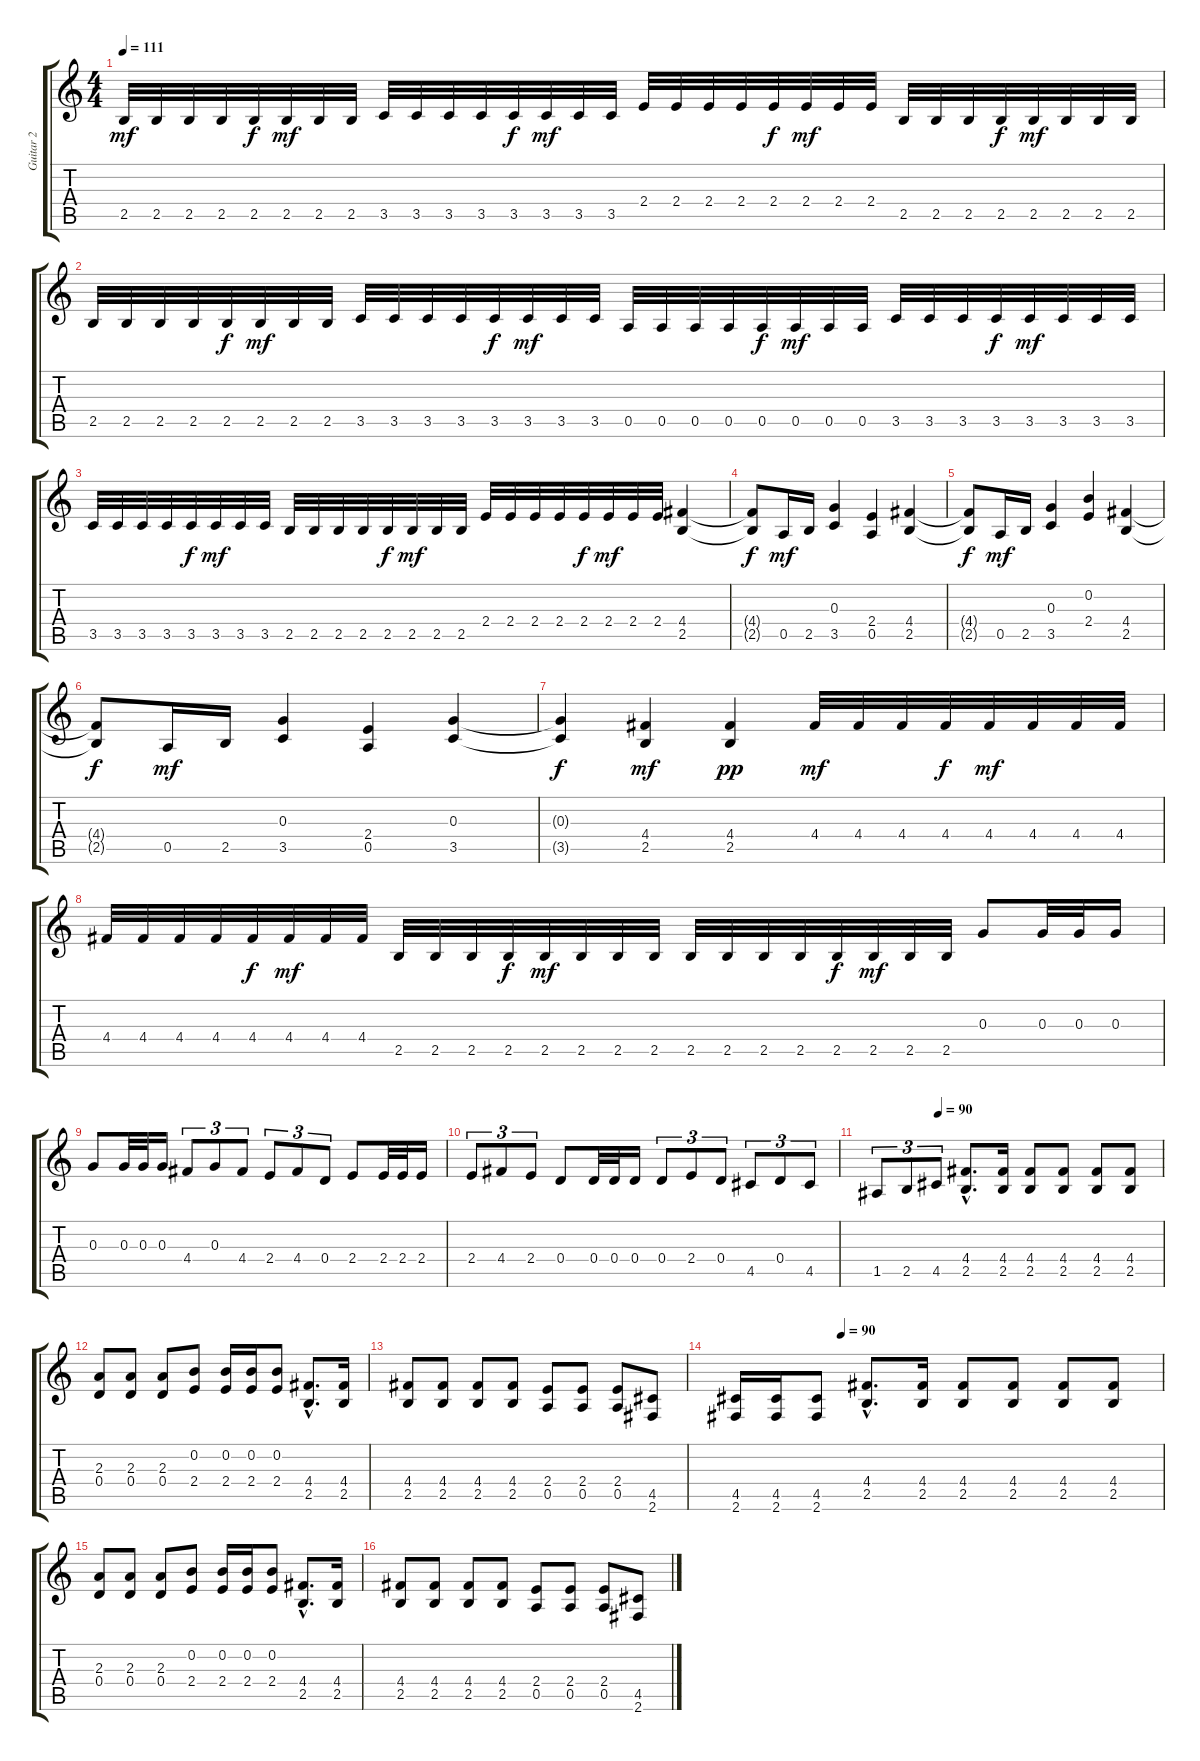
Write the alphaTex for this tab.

\track ("Guitar 2" "Guitar 2") {instrument distortionguitar}
\staff {score tabs}
\tuning (E4 B3 G3 D3 A2 E2) {hide}
\ts (4 4)
\tempo 111
\clef g2
\ks c
2.5.32{dy mf} 2.5.32 2.5.32 2.5.32 2.5.32{dy f} 2.5.32{dy mf} 2.5.32 2.5.32 3.5.32 3.5.32 3.5.32 3.5.32 3.5.32{dy f} 3.5.32{dy mf} 3.5.32 3.5.32 2.4.32 2.4.32 2.4.32 2.4.32 2.4.32{dy f} 2.4.32{dy mf} 2.4.32 2.4.32 2.5.32 2.5.32 2.5.32 2.5.32{dy f} 2.5.32{dy mf} 2.5.32 2.5.32 2.5.32 |
2.5.32 2.5.32 2.5.32 2.5.32 2.5.32{dy f} 2.5.32{dy mf} 2.5.32 2.5.32 3.5.32 3.5.32 3.5.32 3.5.32 3.5.32{dy f} 3.5.32{dy mf} 3.5.32 3.5.32 0.5.32 0.5.32 0.5.32 0.5.32 0.5.32{dy f} 0.5.32{dy mf} 0.5.32 0.5.32 3.5.32 3.5.32 3.5.32 3.5.32{dy f} 3.5.32{dy mf} 3.5.32 3.5.32 3.5.32 |
3.5.32 3.5.32 3.5.32 3.5.32 3.5.32{dy f} 3.5.32{dy mf} 3.5.32 3.5.32 2.5.32 2.5.32 2.5.32 2.5.32 2.5.32{dy f} 2.5.32{dy mf} 2.5.32 2.5.32 2.4.32 2.4.32 2.4.32 2.4.32 2.4.32{dy f} 2.4.32{dy mf} 2.4.32 2.4.32 (4.4 2.5).4 |
(4.4{t} 2.5{t}).8{dy f} 0.5.16{dy mf} 2.5.16 (0.3 3.5).4 (2.4 0.5).4 (4.4 2.5).4 |
(4.4{t} 2.5{t}).8{dy f} 0.5.16{dy mf} 2.5.16 (0.3 3.5).4 (0.2 2.4).4 (4.4 2.5).4 |
(4.4{t} 2.5{t}).8{dy f} 0.5.16{dy mf} 2.5.16 (0.3 3.5).4 (2.4 0.5).4 (0.3 3.5).4 |
(0.3{t} 3.5{t}).4{dy f} (4.4 2.5).4{dy mf} (4.4 2.5).4{dy pp} 4.4.32{dy mf} 4.4.32 4.4.32 4.4.32{dy f} 4.4.32{dy mf} 4.4.32 4.4.32 4.4.32 |
4.4.32 4.4.32 4.4.32 4.4.32 4.4.32{dy f} 4.4.32{dy mf} 4.4.32 4.4.32 2.5.32 2.5.32 2.5.32 2.5.32{dy f} 2.5.32{dy mf} 2.5.32 2.5.32 2.5.32 2.5.32 2.5.32 2.5.32 2.5.32 2.5.32{dy f} 2.5.32{dy mf} 2.5.32 2.5.32 0.3.8 0.3.32 0.3.32 0.3.16 |
0.3.8 0.3.32 0.3.32 0.3.16 4.4.8{tu (3 2)} 0.3.8{tu (3 2)} 4.4.8{tu (3 2)} 2.4.8{tu (3 2)} 4.4.8{tu (3 2)} 0.4.8{tu (3 2)} 2.4.8 2.4.32 2.4.32 2.4.16 |
2.4.8{tu (3 2)} 4.4.8{tu (3 2)} 2.4.8{tu (3 2)} 0.4.8 0.4.32 0.4.32 0.4.16 0.4.8{tu (3 2)} 2.4.8{tu (3 2)} 0.4.8{tu (3 2)} 4.5.8{tu (3 2)} 0.4.8{tu (3 2)} 4.5.8{tu (3 2)} |
\tempo (90 0.21875)
1.5.8{tu (3 2)} 2.5.8{tu (3 2)} 4.5.8{tu (3 2)} (4.4{hac} 2.5{hac}).8{d} (4.4 2.5).16 (4.4 2.5).8 (4.4 2.5).8 (4.4 2.5).8 (4.4 2.5).8 |
(2.3 0.4).8 (2.3 0.4).8 (2.3 0.4).8 (0.2 2.4).8 (0.2 2.4).16 (0.2 2.4).16 (0.2 2.4).8 (4.4{hac} 2.5{hac}).8{d} (4.4 2.5).16 |
(4.4 2.5).8 (4.4 2.5).8 (4.4 2.5).8 (4.4 2.5).8 (2.4 0.5).8 (2.4 0.5).8 (2.4 0.5).8 (4.5 2.6).8 |
\tempo (90 0.25)
(4.5 2.6).16 (4.5 2.6).16 (4.5 2.6).8 (4.4{hac} 2.5{hac}).8{d} (4.4 2.5).16 (4.4 2.5).8 (4.4 2.5).8 (4.4 2.5).8 (4.4 2.5).8 |
(2.3 0.4).8 (2.3 0.4).8 (2.3 0.4).8 (0.2 2.4).8 (0.2 2.4).16 (0.2 2.4).16 (0.2 2.4).8 (4.4{hac} 2.5{hac}).8{d} (4.4 2.5).16 |
(4.4 2.5).8 (4.4 2.5).8 (4.4 2.5).8 (4.4 2.5).8 (2.4 0.5).8 (2.4 0.5).8 (2.4 0.5).8 (4.5 2.6).8
